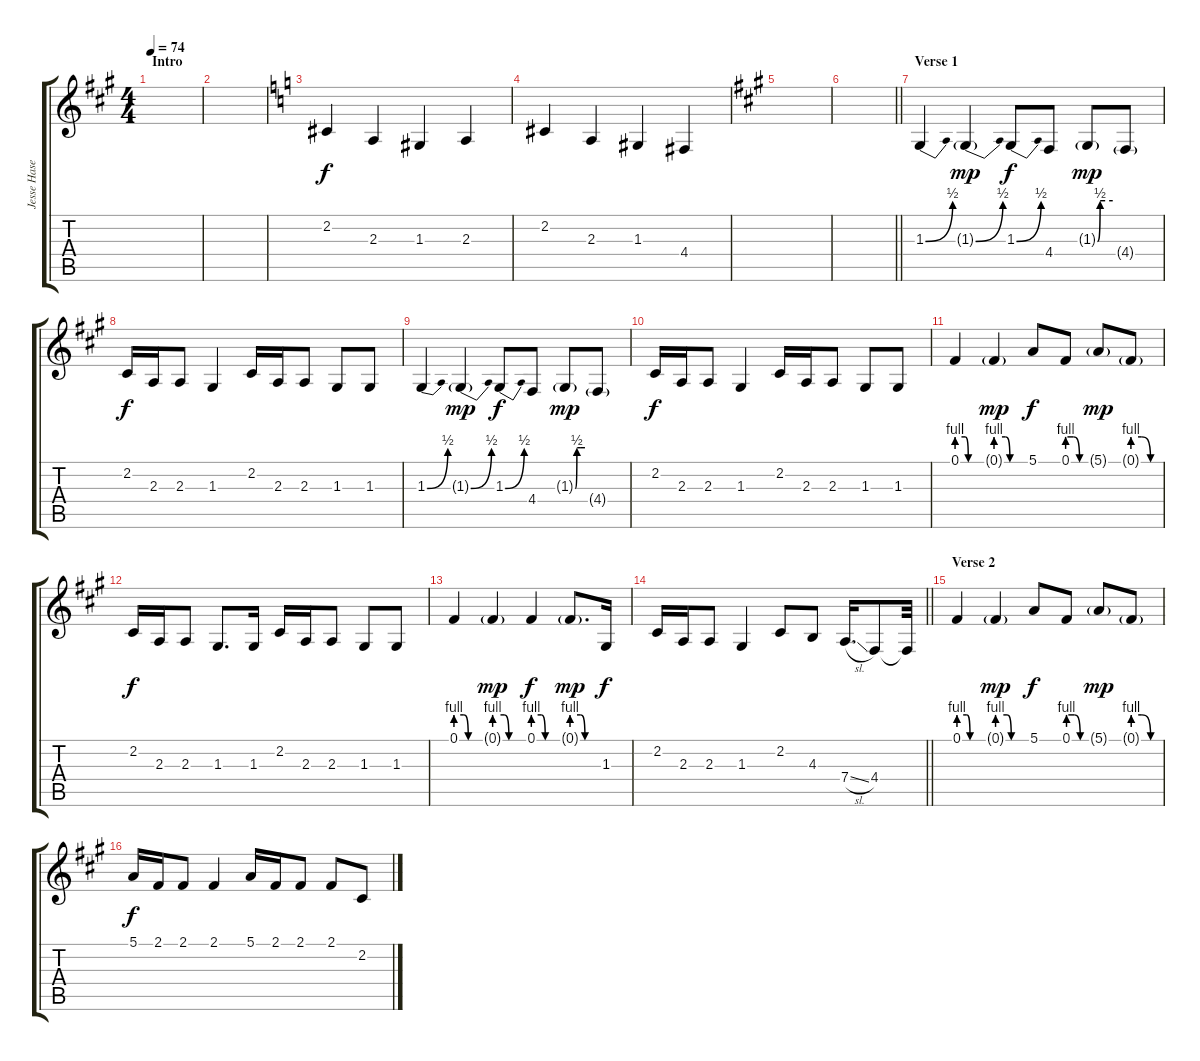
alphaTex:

\track ("Jesse Hasek (Right)" "Jesse Hase") {instrument clarinet}
\staff {score tabs}
\tuning (E4 B3 G3 D3 A2 E2) {hide}
\ts (4 4)
\section ("" "Intro")
\tempo 74
\clef g2
\ks f#minor
|
|
\ks c
2.2.4 2.3.4 1.3.4 2.3.4 |
2.2.4 2.3.4 1.3.4 4.4.4 |
\ks f#minor
|
\barLineRight lightlight
|
\section ("" "Verse 1")
1.3{be (bend 0 0 60 2)}.4{dy f} 1.3{be (bend 0 0 60 2) g}.4{dy mp} 1.3{be (bend 0 0 60 2)}.8{dy f} 4.4.8 1.3{be (custom 0 0 10 2 13 2 30 2 60 2) g}.8{dy mp} 4.4{g}.8 |
2.2.16{dy f} 2.3.16 2.3.8 1.3.4 2.2.16 2.3.16 2.3.8 1.3.8 1.3.8 |
1.3{be (bend 0 0 60 2)}.4 1.3{be (bend 0 0 60 2) g}.4{dy mp} 1.3{be (bend 0 0 60 2)}.8{dy f} 4.4.8 1.3{be (custom 0 0 10 2 13 2 30 2 60 2) g}.8{dy mp} 4.4{g}.8 |
2.2.16{dy f} 2.3.16 2.3.8 1.3.4 2.2.16 2.3.16 2.3.8 1.3.8 1.3.8 |
0.1{be (custom 0 4 20 4 28 0 39 0 60 0)}.4 0.1{be (custom 0 4 20 4 29 0 40 0 60 0) g}.4{dy mp} 5.1.8{dy f} 0.1{be (custom 0 4 20 4 40 0 60 0)}.8 5.1{g}.8{dy mp} 0.1{be (custom 0 4 20 4 40 0 60 0) g}.8 |
2.2.16{dy f} 2.3.16 2.3.8 1.3.8{d} 1.3.16 2.2.16 2.3.16 2.3.8 1.3.8 1.3.8 |
0.1{be (custom 0 4 20 4 31 0 40 0 60 0)}.4 0.1{be (custom 0 4 20 4 30 0 40 0 60 0) g}.4{dy mp} 0.1{be (custom 0 4 20 4 30 0 40 0 60 0)}.4{dy f} 0.1{be (custom 0 4 20 4 30 0 40 0 60 0) g}.8{d dy mp} 1.3.16{dy f} |
\barLineRight lightlight
2.2.16 2.3.16 2.3.8 1.3.4 2.2.8 4.3.8 7.4{sl}.16{d} 4.4.8 4.4{t}.32 |
\section ("" "Verse 2")
0.1{be (custom 0 4 20 4 28 0 39 0 60 0)}.4 0.1{be (custom 0 4 20 4 29 0 40 0 60 0) g}.4{dy mp} 5.1.8{dy f} 0.1{be (custom 0 4 20 4 40 0 60 0)}.8 5.1{g}.8{dy mp} 0.1{be (custom 0 4 20 4 40 0 60 0) g}.8 |
5.1.16{dy f} 2.1.16 2.1.8 2.1.4 5.1.16 2.1.16 2.1.8 2.1.8 2.2.8
